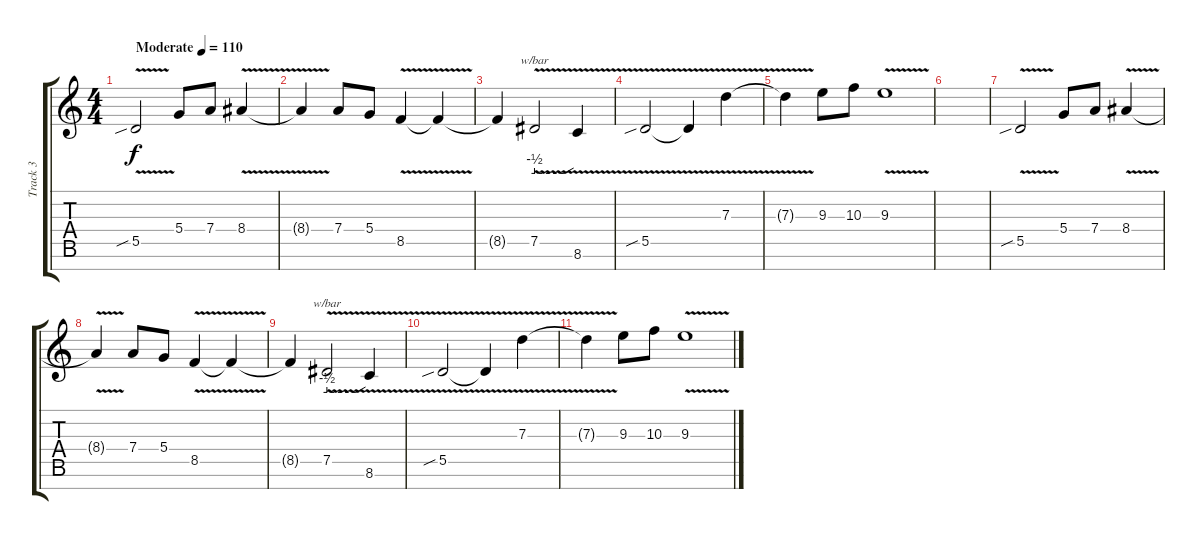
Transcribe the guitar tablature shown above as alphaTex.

\track ("Track 3" "Track 3") {instrument acousticguitarsteel}
\staff {score tabs}
\tuning (E4 B3 G3 D3 A2 E2 B1) {hide}
\ts (4 4)
\tempo (110 "Moderate")
\clef g2
\ks c
5.5{v sib}.2{dy f instrument acousticguitarsteel} 5.4.8 7.4.8 8.4{v}.4 |
8.4{t}.4 7.4.8 5.4.8 8.5{v}.4 8.5{t}.4 |
8.5{t}.4 7.5{v}.2{tbe (custom default 0 -2 45 -2 60 0)} 8.6{v}.4 |
5.5{v sib}.2 5.5{t}.4 7.3{v}.4 |
7.3{t}.4 9.3.8 10.3.8 9.3{v}.1 |
|
5.5{v sib}.2 5.4.8 7.4.8 8.4{v}.4 |
8.4{t}.4 7.4.8 5.4.8 8.5{v}.4 8.5{t}.4 |
8.5{t}.4 7.5{v}.2{tbe (custom default 0 -2 45 -2 60 0)} 8.6{v}.4 |
5.5{v sib}.2 5.5{t}.4 7.3{v}.4 |
7.3{t}.4 9.3.8 10.3.8 9.3{v}.1
